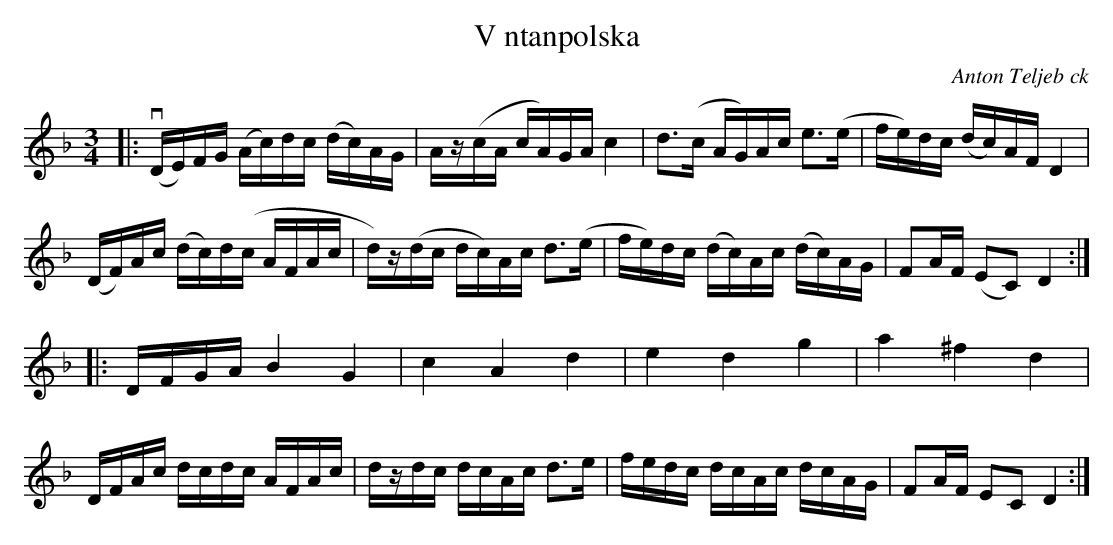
X:1
T:V ntanpolska
C:Anton Teljeb ck
M:3/4
L:1/16
K:Dm
|:v(DE)FG (Ac)dc (dc)AG | Az(cA cA)GA c4 | d3(c AG)Ac e3(e | fe)dc (dc)AF D4 |
 (DF)Ac (dc)d(c AFAc | d)z(dc dc)Ac d3(e | fe)dc (dc)Ac (dc)AG |F2AF  (E2C2) D4 :|
|:DFGA B4 G4 | c4 A4 d4 | e4 d4 g4 | a4 ^f4 d4 |
 DFAc dcdc AFAc | dzdc dcAc d3e | fedc dcAc dcAG |F2AF  E2C2 D4 :|
